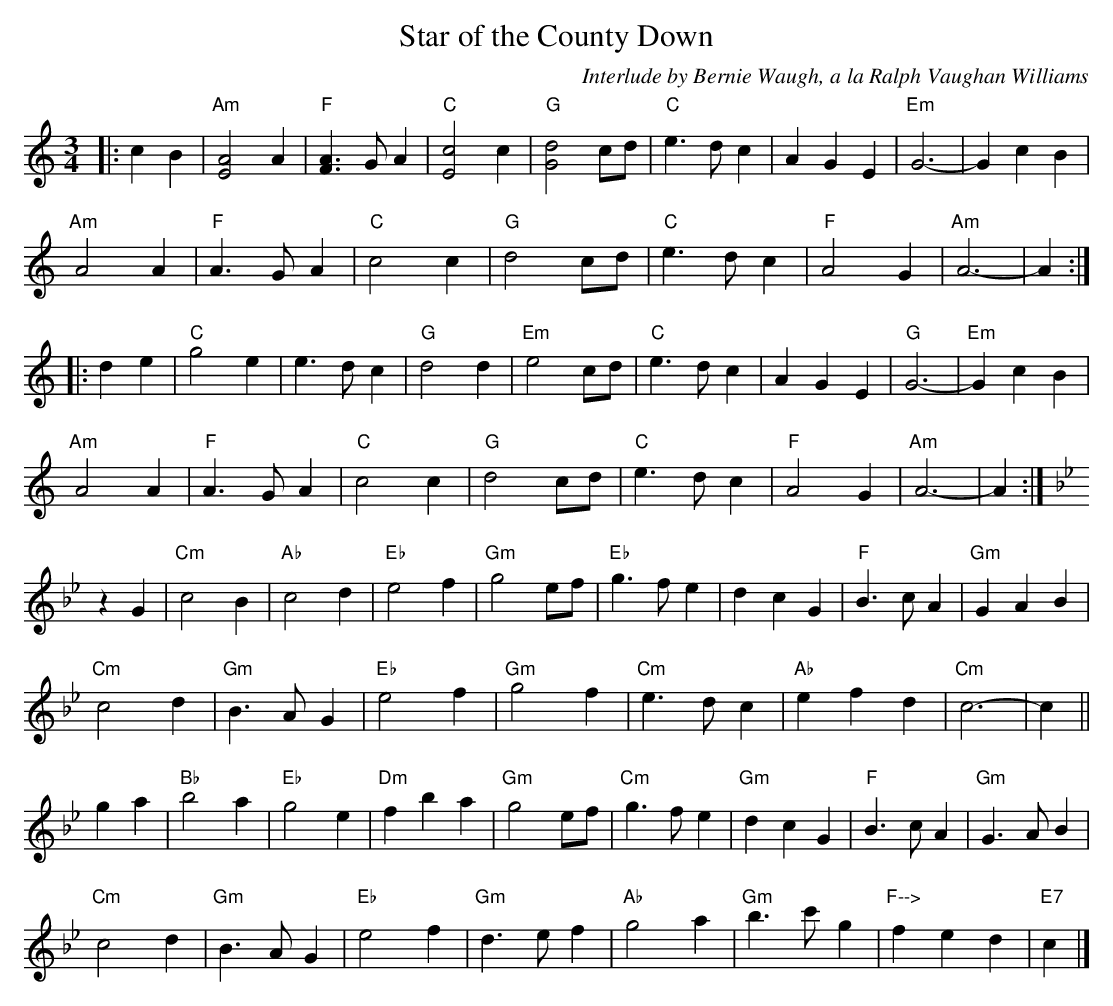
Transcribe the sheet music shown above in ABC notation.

X:1
T:Star of the County Down
C:Interlude by Bernie Waugh, a la Ralph Vaughan Williams
M:3/4
L:1/4
K:Am
|:cB|\
"Am"[E2A2]A|"F"[FA]>GA|"C"[E2c2]c|"G"[G2d2]c/d/|\
"C"e>dc|AGE|"Em"G3-|GcB|
"Am"A2A|"F"A>GA|"C"c2c|"G"d2c/d/|\
"C"e>dc|"F"A2G|"Am"A3-|A:|
|:de|\
"C"g2e|e>dc|"G"d2d|"Em"e2c/d/|\
"C"e>dc|AGE|"G"G3-|"Em"GcB|
"Am"A2A|"F"A>GA|"C"c2c|"G"d2c/d/|\
"C"e>dc|"F"A2G|"Am"A3-|A:|
K:C Dorian
zG|\
"Cm"c2B|"Ab"c2d|"Eb"e2f|"Gm"g2e/f/|\
"Eb"g>fe|dcG|"F"B>cA|"Gm"GAB|
"Cm"c2d|"Gm"B>AG|"Eb"e2f|"Gm"g2f|\
"Cm"e>dc|"Ab"efd|"Cm"c3-|c||
ga|\
"Bb"b2a|"Eb"g2e|"Dm"fba|"Gm"g2e/f/|\
"Cm"g>fe|"Gm"dcG|"F"B>cA|"Gm"G>AB|
"Cm"c2d|"Gm"B>AG|"Eb"e2f|"Gm"d>ef|\
"Ab"g2a|"Gm"b>c'g|"F-->"fed|"E7"c|]
